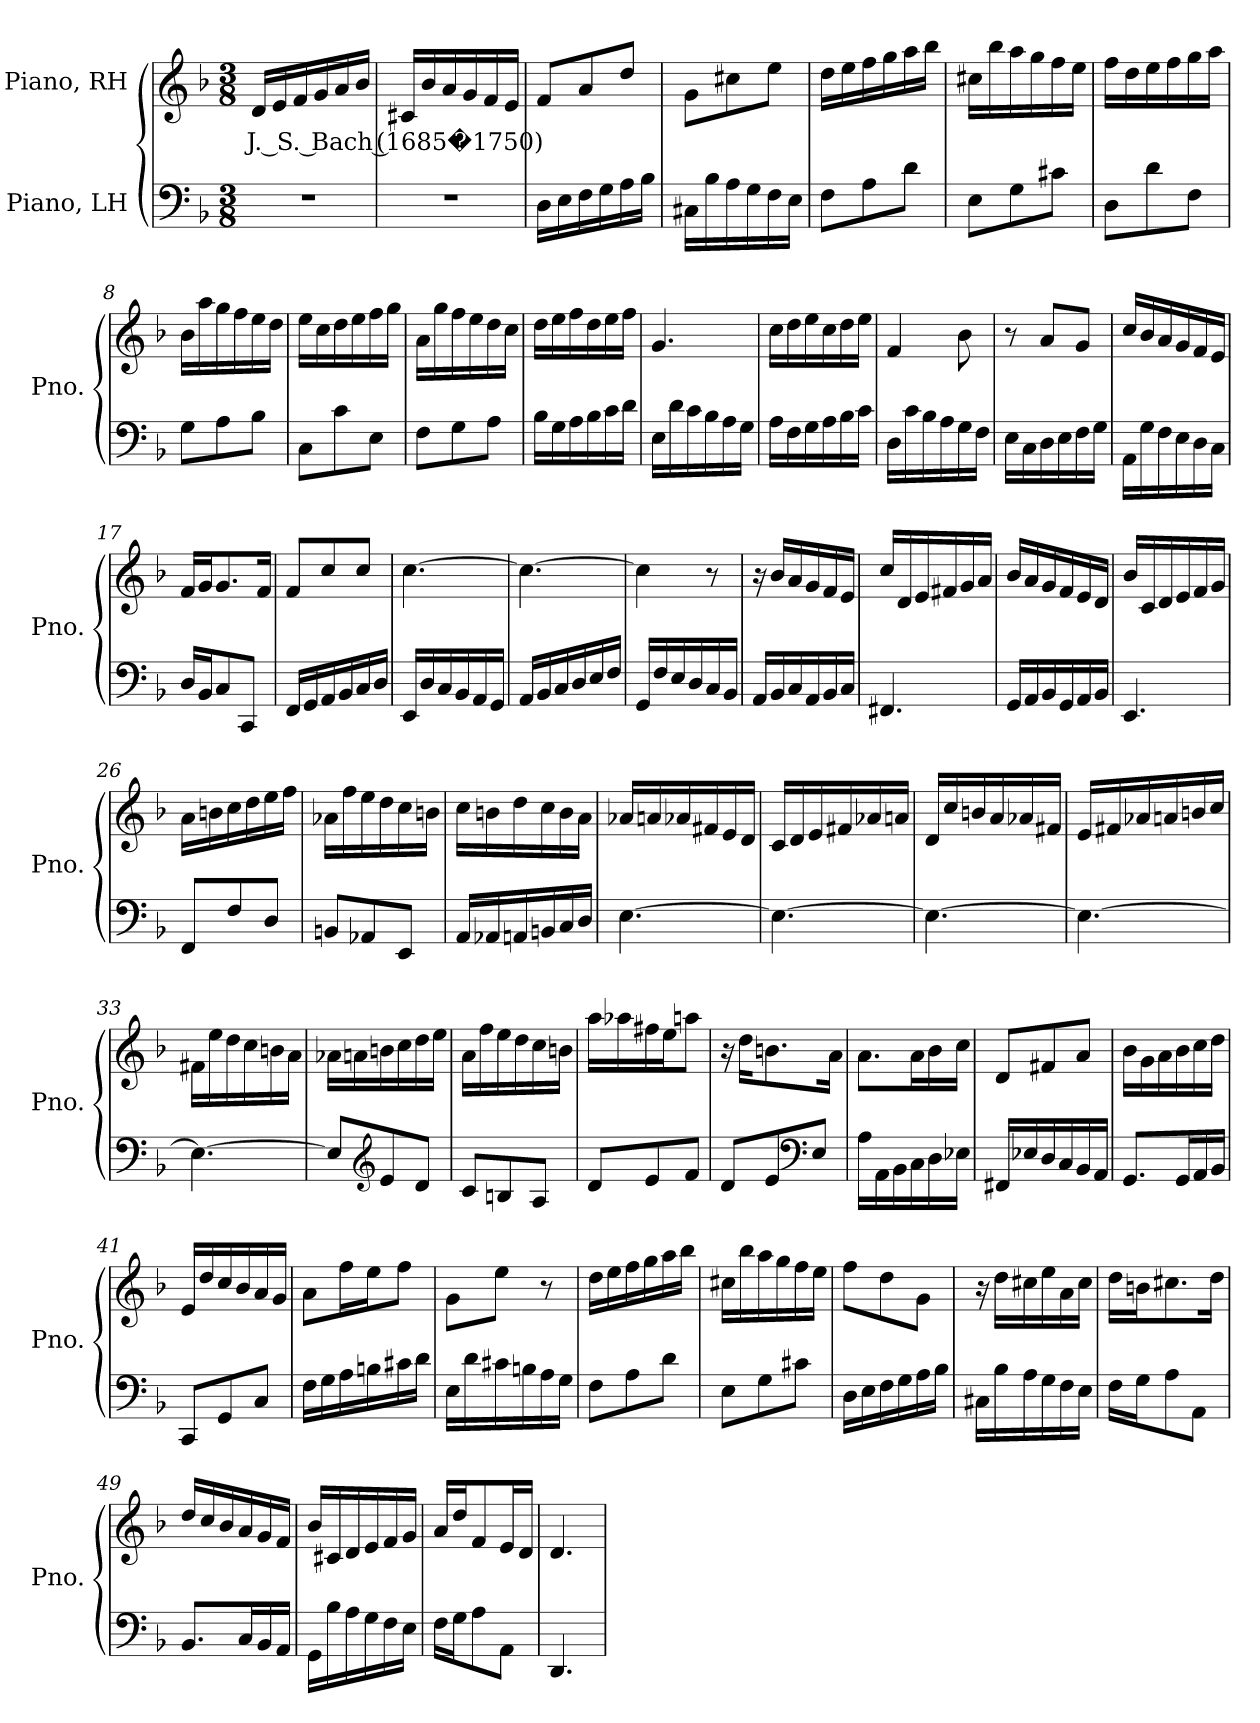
**kern	**kern	**text
*part2	*part1	*part1
*staff2	*staff1	*staff1
*I"Piano, LH	*I"Piano, RH	*
*I'Pno.	*I'Pno.	*
*clefF4	*clefG2	*
*k[b-]	*k[b-]	*
*M3/8	*M3/8	*
*MM90	*MM90	*
=1	=1	=1
!	!	!LO:LY:b
4.r	16d/LL	J. S. Bach (1685�1750)
.	16e/	.
.	16f/	.
.	16g/	.
.	16a/	.
.	16b-/JJ	.
=2	=2	=2
4.r	16c#X/LL	.
.	16b-/	.
.	16a/	.
.	16g/	.
.	16f/	.
.	16e/JJ	.
=3	=3	=3
16D\LL	8f/L	.
16E\	.	.
16F\	8a/	.
16G\	.	.
16A\	8dd/J	.
16B-\JJ	.	.
=4	=4	=4
16C#X\LL	8g\L	.
16B-\	.	.
16A\	8cc#X\	.
16G\	.	.
16F\	8ee\J	.
16E\JJ	.	.
!!LO:LB:g=z
=5	=5	=5
8F\L	16dd\LL	.
.	16ee\	.
8A\	16ff\	.
.	16gg\	.
8d\J	16aa\	.
.	16bb-\JJ	.
=6	=6	=6
8E\L	16cc#X\LL	.
.	16bb-\	.
8G\	16aa\	.
.	16gg\	.
8c#X\J	16ff\	.
.	16ee\JJ	.
=7	=7	=7
8D\L	16ff\LL	.
.	16dd\	.
8d\	16ee\	.
.	16ff\	.
8F\J	16gg\	.
.	16aa\JJ	.
=8	=8	=8
8G\L	16b-\LL	.
.	16aa\	.
8A\	16gg\	.
.	16ff\	.
8B-\J	16ee\	.
.	16dd\JJ	.
=9	=9	=9
8C\L	16ee\LL	.
.	16cc\	.
8c\	16dd\	.
.	16ee\	.
8E\J	16ff\	.
.	16gg\JJ	.
=10	=10	=10
8F\L	16a\LL	.
.	16gg\	.
8G\	16ff\	.
.	16ee\	.
8A\J	16dd\	.
.	16cc\JJ	.
!!LO:LB:g=z
=11	=11	=11
16B-\LL	16dd\LL	.
16G\	16ee\	.
16A\	16ff\	.
16B-\	16dd\	.
16c\	16ee\	.
16d\JJ	16ff\JJ	.
=12	=12	=12
16E\LL	4.g/	.
16d\	.	.
16c\	.	.
16B-\	.	.
16A\	.	.
16G\JJ	.	.
=13	=13	=13
16A\LL	16cc\LL	.
16F\	16dd\	.
16G\	16ee\	.
16A\	16cc\	.
16B-\	16dd\	.
16c\JJ	16ee\JJ	.
=14	=14	=14
16D\LL	4f/	.
16c\	.	.
16B-\	.	.
16A\	.	.
16G\	8b-\	.
16F\JJ	.	.
=15	=15	=15
16E\LL	8r	.
16C\	.	.
16D\	8a/L	.
16E\	.	.
16F\	8g/J	.
16G\JJ	.	.
=16	=16	=16
16AA\LL	16cc/LL	.
16G\	16b-/	.
16F\	16a/	.
16E\	16g/	.
16D\	16f/	.
16C\JJ	16e/JJ	.
!!LO:LB:g=z
=17	=17	=17
16D/LL	16f/LL	.
16BB-/J	16g/J	.
8C/	8.g/	.
8CC/J	.	.
.	16f/Jk	.
=18	=18	=18
16FF/LL	8f/L	.
16GG/	.	.
16AA/	8cc/	.
16BB-/	.	.
16C/	8cc/J	.
16D/JJ	.	.
=19	=19	=19
16EE/LL	[4.cc\	.
16D/	.	.
16C/	.	.
16BB-/	.	.
16AA/	.	.
16GG/JJ	.	.
=20	=20	=20
16AA/LL	4.cc\_	.
16BB-/	.	.
16C/	.	.
16D/	.	.
16E/	.	.
16F/JJ	.	.
=21	=21	=21
16GG/LL	4cc\]	.
16F/	.	.
16E/	.	.
16D/	.	.
16C/	8r	.
16BB-/JJ	.	.
=22	=22	=22
16AA/LL	16r	.
16BB-/	16b-/LL	.
16C/	16a/	.
16AA/	16g/	.
16BB-/	16f/	.
16C/JJ	16e/JJ	.
!!LO:LB:g=z
=23	=23	=23
4.FF#X/	16cc/LL	.
.	16d/	.
.	16e/	.
.	16f#X/	.
.	16g/	.
.	16a/JJ	.
=24	=24	=24
16GG/LL	16b-/LL	.
16AA/	16a/	.
16BB-/	16g/	.
16GG/	16f/	.
16AA/	16e/	.
16BB-/JJ	16d/JJ	.
=25	=25	=25
4.EE/	16b-/LL	.
.	16c/	.
.	16d/	.
.	16e/	.
.	16f/	.
.	16g/JJ	.
=26	=26	=26
8FF/L	16a\LL	.
.	16bn\	.
8F/	16cc\	.
.	16dd\	.
8D/J	16ee\	.
.	16ff\JJ	.
=27	=27	=27
8BBn/L	16a-X\LL	.
.	16ff\	.
8AA-X/	16ee\	.
.	16dd\	.
8EE/J	16cc\	.
.	16bn\JJ	.
!!LO:LB:g=z
=28	=28	=28
16AA/LL	16cc\LL	.
16AA-X/	16bn\	.
16AAn/	16dd\	.
16BBn/	16cc\	.
16C/	16b\	.
16D/JJ	16a\JJ	.
=29	=29	=29
[4.E\	16a-X/LL	.
.	16an/	.
.	16a-X/	.
.	16f#X/	.
.	16e/	.
.	16d/JJ	.
=30	=30	=30
4.E\_	16c/LL	.
.	16d/	.
.	16e/	.
.	16f#X/	.
.	16a-X/	.
.	16an/JJ	.
=31	=31	=31
4.E\_	16d/LL	.
.	16cc/	.
.	16bn/	.
.	16a/	.
.	16a-X/	.
.	16f#X/JJ	.
!!LO:PB:g=z
=32	=32	=32
4.E\_	16e/LL	.
.	16f#X/	.
.	16a-X/	.
.	16an/	.
.	16bn/	.
.	16cc/JJ	.
=33	=33	=33
4.E\_	16f#X\LL	.
.	16ee\	.
.	16dd\	.
.	16cc\	.
.	16bn\	.
.	16a\JJ	.
=34	=34	=34
8E/L]	16a-X\LL	.
.	16an\	.
*clefG2	*	*
8e/	16bn\	.
.	16cc\	.
8d/J	16dd\	.
.	16ee\JJ	.
=35	=35	=35
8c/L	16a\LL	.
.	16ff\	.
8Bn/	16ee\	.
.	16dd\	.
8A/J	16cc\	.
.	16bn\JJ	.
=36	=36	=36
8d/L	16aa\LL	.
.	16aa-X\	.
8e/	16ff#X\	.
.	16ee\J	.
8f/J	8aan\J	.
!!LO:LB:g=z
=37	=37	=37
8d/L	16r	.
.	16dd\KL	.
8e/	8.bn\	.
*clefF4	*	*
8E/J	.	.
.	16a\Jk	.
=38	=38	=38
16A\LL	8.a\L	.
16AA\	.	.
16BB-\	.	.
16C\	16a\L	.
16D\	16b-\	.
16E-X\JJ	16cc\JJ	.
=39	=39	=39
16FF#X/LL	8d/L	.
16E-X/	.	.
16D/	8f#X/	.
16C/	.	.
16BB-/	8a/J	.
16AA/JJ	.	.
=40	=40	=40
8.GG/L	16b-\LL	.
.	16g\	.
.	16a\	.
16GG/L	16b-\	.
16AA/	16cc\	.
16BB-/JJ	16dd\JJ	.
=41	=41	=41
8CC/L	16e/LL	.
.	16dd/	.
8GG/	16cc/	.
.	16b-/	.
8C/J	16a/	.
.	16g/JJ	.
!!LO:LB:g=z
=42	=42	=42
16F\LL	8a\L	.
16G\	.	.
16A\	16ff\L	.
16Bn\	16ee\J	.
16c#X\	8ff\J	.
16d\JJ	.	.
=43	=43	=43
16E\LL	8g\L	.
16d\	.	.
16c#X\	8ee\J	.
16Bn\	.	.
16A\	8r	.
16G\JJ	.	.
=44	=44	=44
8F\L	16dd\LL	.
.	16ee\	.
8A\	16ff\	.
.	16gg\	.
8d\J	16aa\	.
.	16bb-\JJ	.
=45	=45	=45
8E\L	16cc#X\LL	.
.	16bb-\	.
8G\	16aa\	.
.	16gg\	.
8c#X\J	16ff\	.
.	16ee\JJ	.
=46	=46	=46
16D\LL	8ff\L	.
16E\	.	.
16F\	8dd\	.
16G\	.	.
16A\	8g\J	.
16B-\JJ	.	.
!!LO:LB:g=z
=47	=47	=47
16C#X\LL	16r	.
16B-\	16dd\LL	.
16A\	16cc#X\	.
16G\	16ee\	.
16F\	16a\	.
16E\JJ	16cc#\JJ	.
=48	=48	=48
16F\LL	16dd\LL	.
16G\J	16bn\J	.
8A\	8.cc#X\	.
8AA\J	.	.
.	16dd\Jk	.
=49	=49	=49
8.BB-/L	16dd/LL	.
.	16cc/	.
.	16b-/	.
16C/L	16a/	.
16BB-/	16g/	.
16AA/JJ	16f/JJ	.
=50	=50	=50
16GG\LL	16b-/LL	.
16B-\	16c#X/	.
16A\	16d/	.
16G\	16e/	.
16F\	16f/	.
16E\JJ	16g/JJ	.
=51	=51	=51
16F\LL	16a/LL	.
16G\J	16dd/J	.
8A\	8f/	.
8AA\J	16e/L	.
.	16d/JJ	.
=52	=52	=52
4.DD/	4.d/	.
=	=	=
*-	*-	*-
